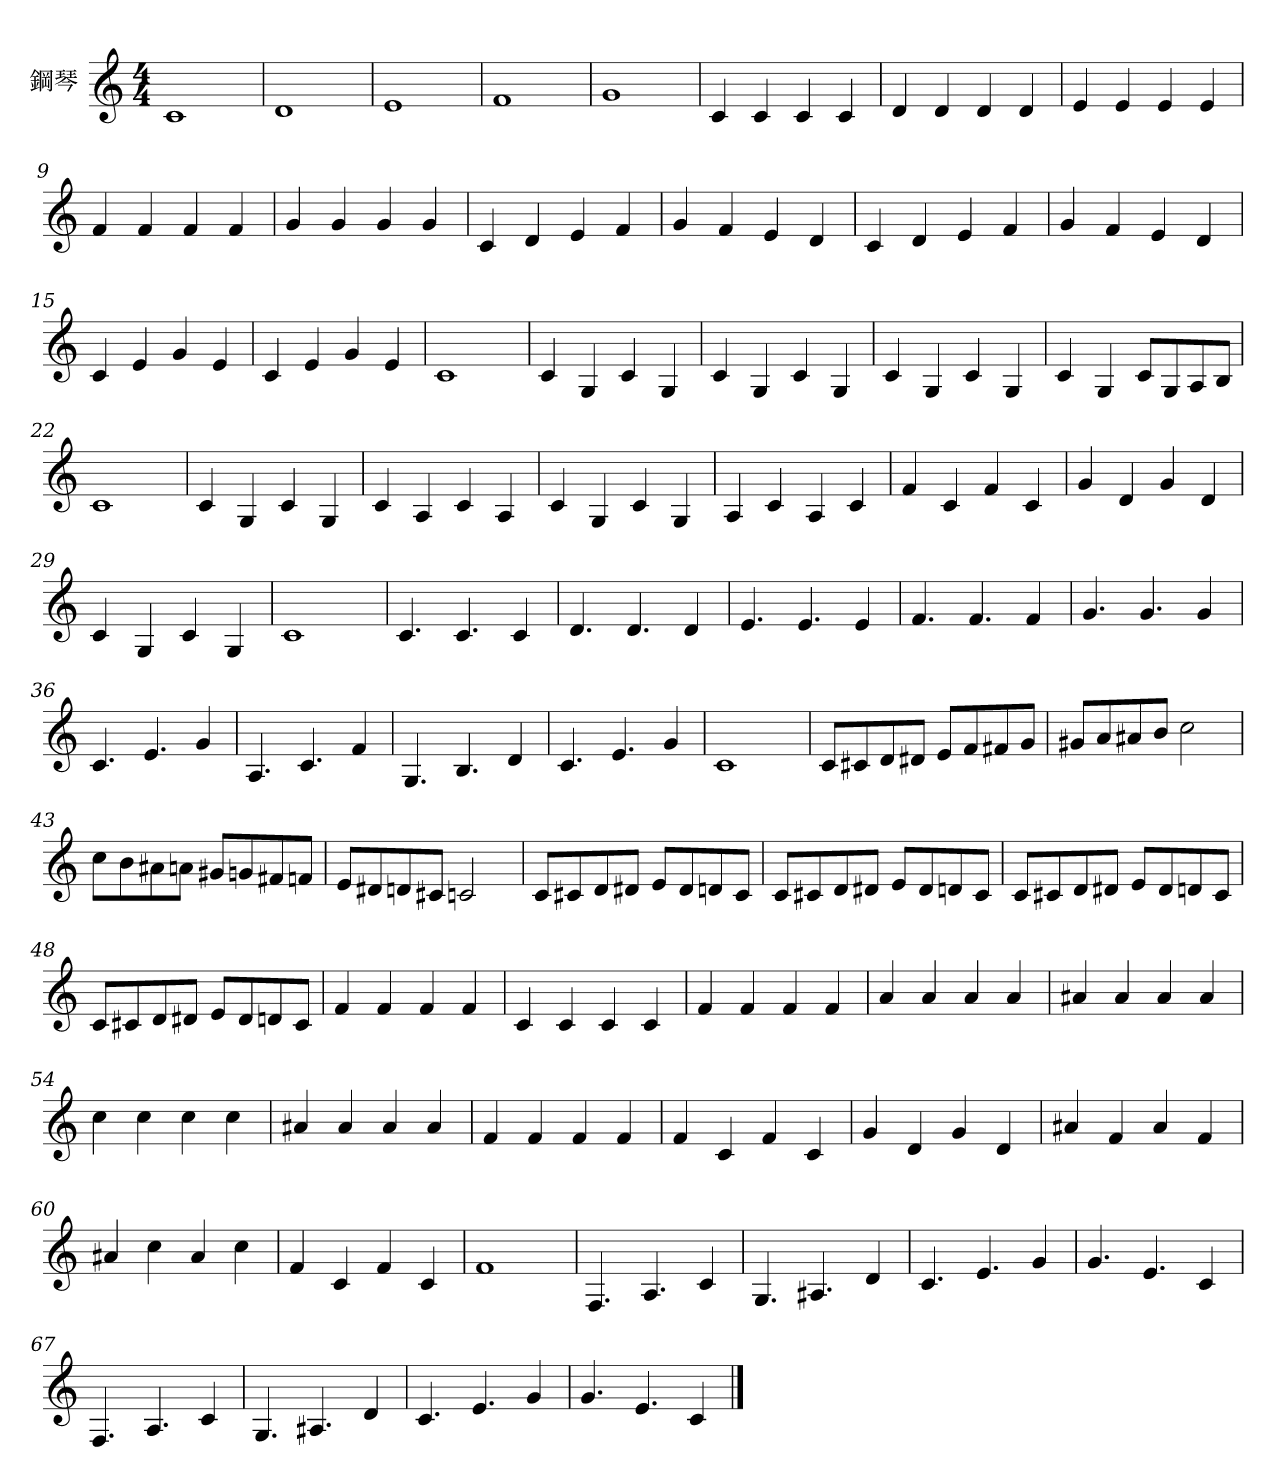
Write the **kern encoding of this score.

**kern
*part1
*staff1
*I"鋼琴
*clefG2
*k[]
*M4/4
=1
1c
=2
1d
=3
1e
=4
1f
=5
1g
=6
4c/
4c/
4c/
4c/
=7
4d/
4d/
4d/
4d/
=8
4e/
4e/
4e/
4e/
=9
4f/
4f/
4f/
4f/
=10
4g/
4g/
4g/
4g/
=11
4c/
4d/
4e/
4f/
=12
4g/
4f/
4e/
4d/
!!LO:LB:g=z
=13
4c/
4d/
4e/
4f/
=14
4g/
4f/
4e/
4d/
=15
4c/
4e/
4g/
4e/
=16
4c/
4e/
4g/
4e/
=17
1c
=18
4c/
4G/
4c/
4G/
=19
4c/
4G/
4c/
4G/
=20
4c/
4G/
4c/
4G/
=21
4c/
4G/
8c/L
8G/
8A/
8B/J
!!LO:LB:g=z
=22
1c
=23
4c/
4G/
4c/
4G/
=24
4c/
4A/
4c/
4A/
=25
4c/
4G/
4c/
4G/
=26
4A/
4c/
4A/
4c/
=27
4f/
4c/
4f/
4c/
=28
4g/
4d/
4g/
4d/
=29
4c/
4G/
4c/
4G/
=30
1c
!!LO:LB:g=z
=31
4.c/
4.c/
4c/
=32
4.d/
4.d/
4d/
=33
4.e/
4.e/
4e/
=34
4.f/
4.f/
4f/
=35
4.g/
4.g/
4g/
=36
4.c/
4.e/
4g/
=37
4.A/
4.c/
4f/
=38
4.G/
4.B/
4d/
=39
4.c/
4.e/
4g/
=40
1c
!!LO:LB:g=z
=41
8c/L
8c#X/
8d/
8d#X/J
8e/L
8f/
8f#X/
8g/J
=42
8g#X/L
8a/
8a#X/
8b/J
2cc\
=43
8cc\L
8b\
8a#X\
8an\J
8g#X/L
8gn/
8f#X/
8fn/J
=44
8e/L
8d#X/
8dn/
8c#X/J
2cn/
!!LO:LB:g=z
=45
8c/L
8c#X/
8d/
8d#X/J
8e/L
8d#/
8dn/
8c#/J
=46
8c/L
8c#X/
8d/
8d#X/J
8e/L
8d#/
8dn/
8c#/J
=47
8c/L
8c#X/
8d/
8d#X/J
8e/L
8d#/
8dn/
8c#/J
=48
8c/L
8c#X/
8d/
8d#X/J
8e/L
8d#/
8dn/
8c#/J
!!LO:LB:g=z
=49
4f/
4f/
4f/
4f/
=50
4c/
4c/
4c/
4c/
=51
4f/
4f/
4f/
4f/
=52
4a/
4a/
4a/
4a/
=53
4a#X/
4a#/
4a#/
4a#/
=54
4cc\
4cc\
4cc\
4cc\
=55
4a#X/
4a#/
4a#/
4a#/
=56
4f/
4f/
4f/
4f/
=57
4f/
4c/
4f/
4c/
=58
4g/
4d/
4g/
4d/
!!LO:LB:g=z
=59
4a#X/
4f/
4a#/
4f/
=60
4a#X/
4cc\
4a#/
4cc\
=61
4f/
4c/
4f/
4c/
=62
1f
=63
4.F/
4.A/
4c/
=64
4.G/
4.A#X/
4d/
=65
4.c/
4.e/
4g/
=66
4.g/
4.e/
4c/
=67
4.F/
4.A/
4c/
=68
4.G/
4.A#X/
4d/
!!LO:LB:g=z
=69
4.c/
4.e/
4g/
=70
4.g/
4.e/
4c/
==
*-
